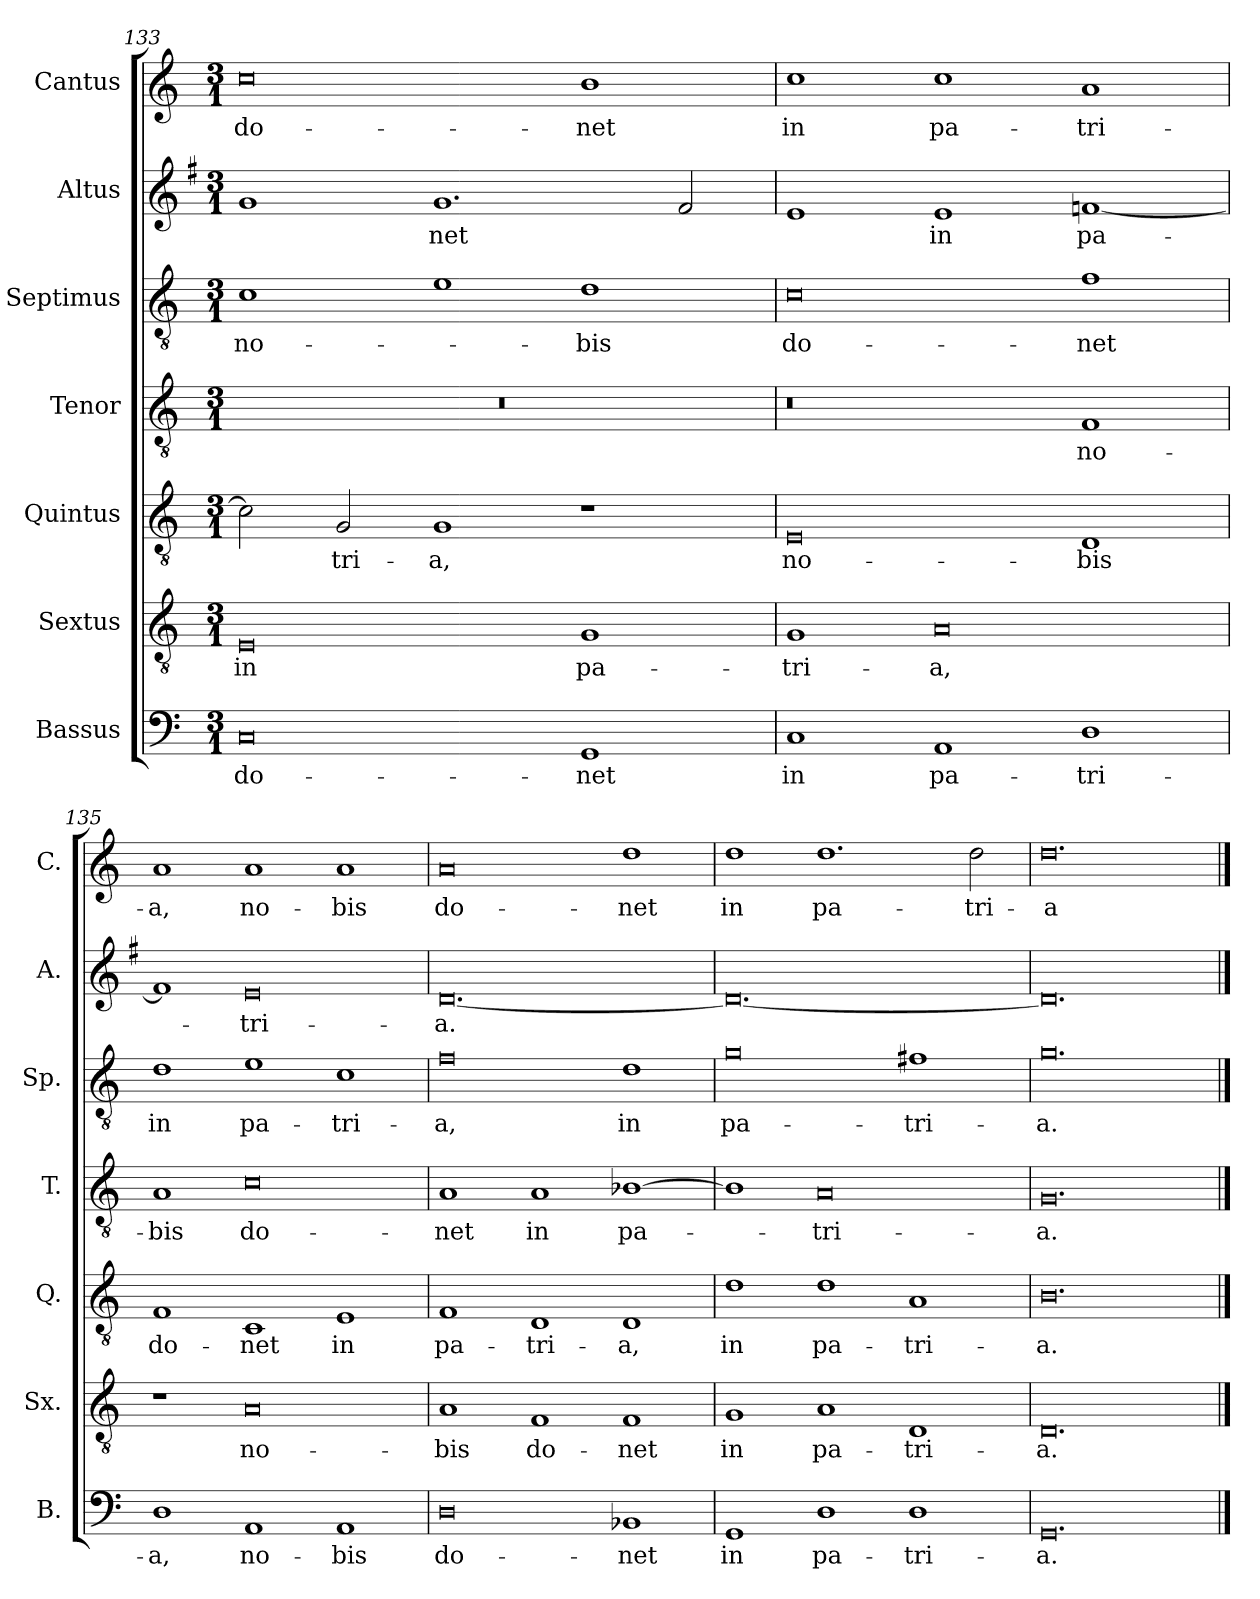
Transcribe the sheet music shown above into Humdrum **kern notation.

**kern	**text	**kern	**text	**kern	**text	**kern	**text	**kern	**text	**kern	**text	**kern	**text
*part7	*part7	*part6	*part6	*part5	*part5	*part4	*part4	*part3	*part3	*part2	*part2	*part1	*part1
*staff7	*staff7	*staff6	*staff6	*staff5	*staff5	*staff4	*staff4	*staff3	*staff3	*staff2	*staff2	*staff1	*staff1
*I"Bassus	*	*I"Sextus	*	*I"Quintus	*	*I"Tenor	*	*I"Septimus	*	*I"Altus	*	*I"Cantus	*
*I'B.	*	*I'Sx.	*	*I'Q.	*	*I'T.	*	*I'Sp.	*	*I'A.	*	*I'C.	*
!!LO:LB:g=z
*clefF4	*	*clefGv2	*	*clefGv2	*	*clefGv2	*	*clefGv2	*	*clefG2	*	*clefG2	*
*k[]	*	*k[]	*	*k[]	*	*k[]	*	*k[]	*	*k[f#]	*	*k[]	*
*M3/1	*	*M3/1	*	*M3/1	*	*M3/1	*	*M3/1	*	*M3/1	*	*M3/1	*
=133	=133	=133	=133	=133	=133	=133	=133	=133	=133	=133	=133	=133	=133
!	!LO:LY:b	!	!LO:LY:b	!	!	!	!	!	!LO:LY:b	!	!	!	!LO:LY:b
0C	do-	0E	in	2c\]	.	0.r	.	1c	no-	1g	.	0cc	do-
!	!	!	!	!	!LO:LY:b	!	!	!	!	!	!	!	!
.	.	.	.	2G/	-tri-	.	.	.	.	.	.	.	.
!	!	!	!	!	!LO:LY:b	!	!	!	!	!	!LO:LY:b	!	!
.	.	.	.	1G	-a,	.	.	1e	.	1.g	-net	.	.
!	!LO:LY:b	!	!LO:LY:b	!	!	!	!	!	!LO:LY:b	!	!	!	!LO:LY:b
1GG	-net	1G	pa-	1r	.	.	.	1d	-bis	.	.	1b	-net
.	.	.	.	.	.	.	.	.	.	2f#/	.	.	.
=134	=134	=134	=134	=134	=134	=134	=134	=134	=134	=134	=134	=134	=134
!	!LO:LY:b	!	!LO:LY:b	!	!LO:LY:b	!	!	!	!LO:LY:b	!	!	!	!LO:LY:b
1C	in	1G	-tri-	0E	no-	0r	.	0c	do-	1e	.	1cc	in
!	!LO:LY:b	!	!LO:LY:b	!	!	!	!	!	!	!	!LO:LY:b	!	!LO:LY:b
1AA	pa-	0A	-a,	.	.	.	.	.	.	1e	in	1cc	pa-
!	!LO:LY:b	!	!	!	!LO:LY:b	!	!LO:LY:b	!	!LO:LY:b	!	!LO:LY:b	!	!LO:LY:b
1D	-tri-	.	.	1D	-bis	1F	no-	1f	-net	[1fn	pa-	1a	-tri-
=135	=135	=135	=135	=135	=135	=135	=135	=135	=135	=135	=135	=135	=135
!	!LO:LY:b	!	!	!	!LO:LY:b	!	!LO:LY:b	!	!LO:LY:b	!	!	!	!LO:LY:b
1D	-a,	1r	.	1F	do-	1A	-bis	1d	in	1f]	.	1a	-a,
!	!LO:LY:b	!	!LO:LY:b	!	!LO:LY:b	!	!LO:LY:b	!	!LO:LY:b	!	!LO:LY:b	!	!LO:LY:b
1AA	no-	0A	no-	1C	-net	0c	do-	1e	pa-	0e	-tri-	1a	no-
!	!LO:LY:b	!	!	!	!LO:LY:b	!	!	!	!LO:LY:b	!	!	!	!LO:LY:b
1AA	-bis	.	.	1E	in	.	.	1c	-tri-	.	.	1a	-bis
=136	=136	=136	=136	=136	=136	=136	=136	=136	=136	=136	=136	=136	=136
!	!LO:LY:b	!	!LO:LY:b	!	!LO:LY:b	!	!LO:LY:b	!	!LO:LY:b	!	!LO:LY:b	!	!LO:LY:b
0D	do-	1A	-bis	1F	pa-	1A	-net	0f	a,	[0.d	-a.	0a	do-
!	!	!	!LO:LY:b	!	!LO:LY:b	!	!LO:LY:b	!	!	!	!	!	!
.	.	1F	do-	1D	-tri-	1A	in	.	.	.	.	.	.
!	!LO:LY:b	!	!LO:LY:b	!	!LO:LY:b	!	!LO:LY:b	!	!LO:LY:b	!	!	!	!LO:LY:b
1BB-X	-net	1F	-net	1D	-a,	[1B-X	pa-	1d	in	.	.	1dd	-net
=137	=137	=137	=137	=137	=137	=137	=137	=137	=137	=137	=137	=137	=137
!	!LO:LY:b	!	!LO:LY:b	!	!LO:LY:b	!	!	!	!LO:LY:b	!	!	!	!LO:LY:b
1GG	in	1G	in	1d	in	1B-]	.	0g	pa-	0.d_	.	1dd	in
!	!LO:LY:b	!	!LO:LY:b	!	!LO:LY:b	!	!LO:LY:b	!	!	!	!	!	!LO:LY:b
1D	pa-	1A	pa-	1d	pa-	0A	-tri-	.	.	.	.	1.dd	pa-
!	!LO:LY:b	!	!LO:LY:b	!	!LO:LY:b	!	!	!	!LO:LY:b	!	!	!	!
1D	-tri-	1D	-tri-	1A	-tri-	.	.	1f#X	-tri-	.	.	.	.
!	!	!	!	!	!	!	!	!	!	!	!	!	!LO:LY:b
.	.	.	.	.	.	.	.	.	.	.	.	2dd\	-tri-
=138	=138	=138	=138	=138	=138	=138	=138	=138	=138	=138	=138	=138	=138
!	!LO:LY:b	!	!LO:LY:b	!	!LO:LY:b	!	!LO:LY:b	!	!LO:LY:b	!	!	!	!LO:LY:b
0.GG	-a.	0.D	-a.	0.B	-a.	0.G	-a.	0.g	-a.	0.d]	.	0.dd	-a
==	==	==	==	==	==	==	==	==	==	==	==	==	==
*-	*-	*-	*-	*-	*-	*-	*-	*-	*-	*-	*-	*-	*-
